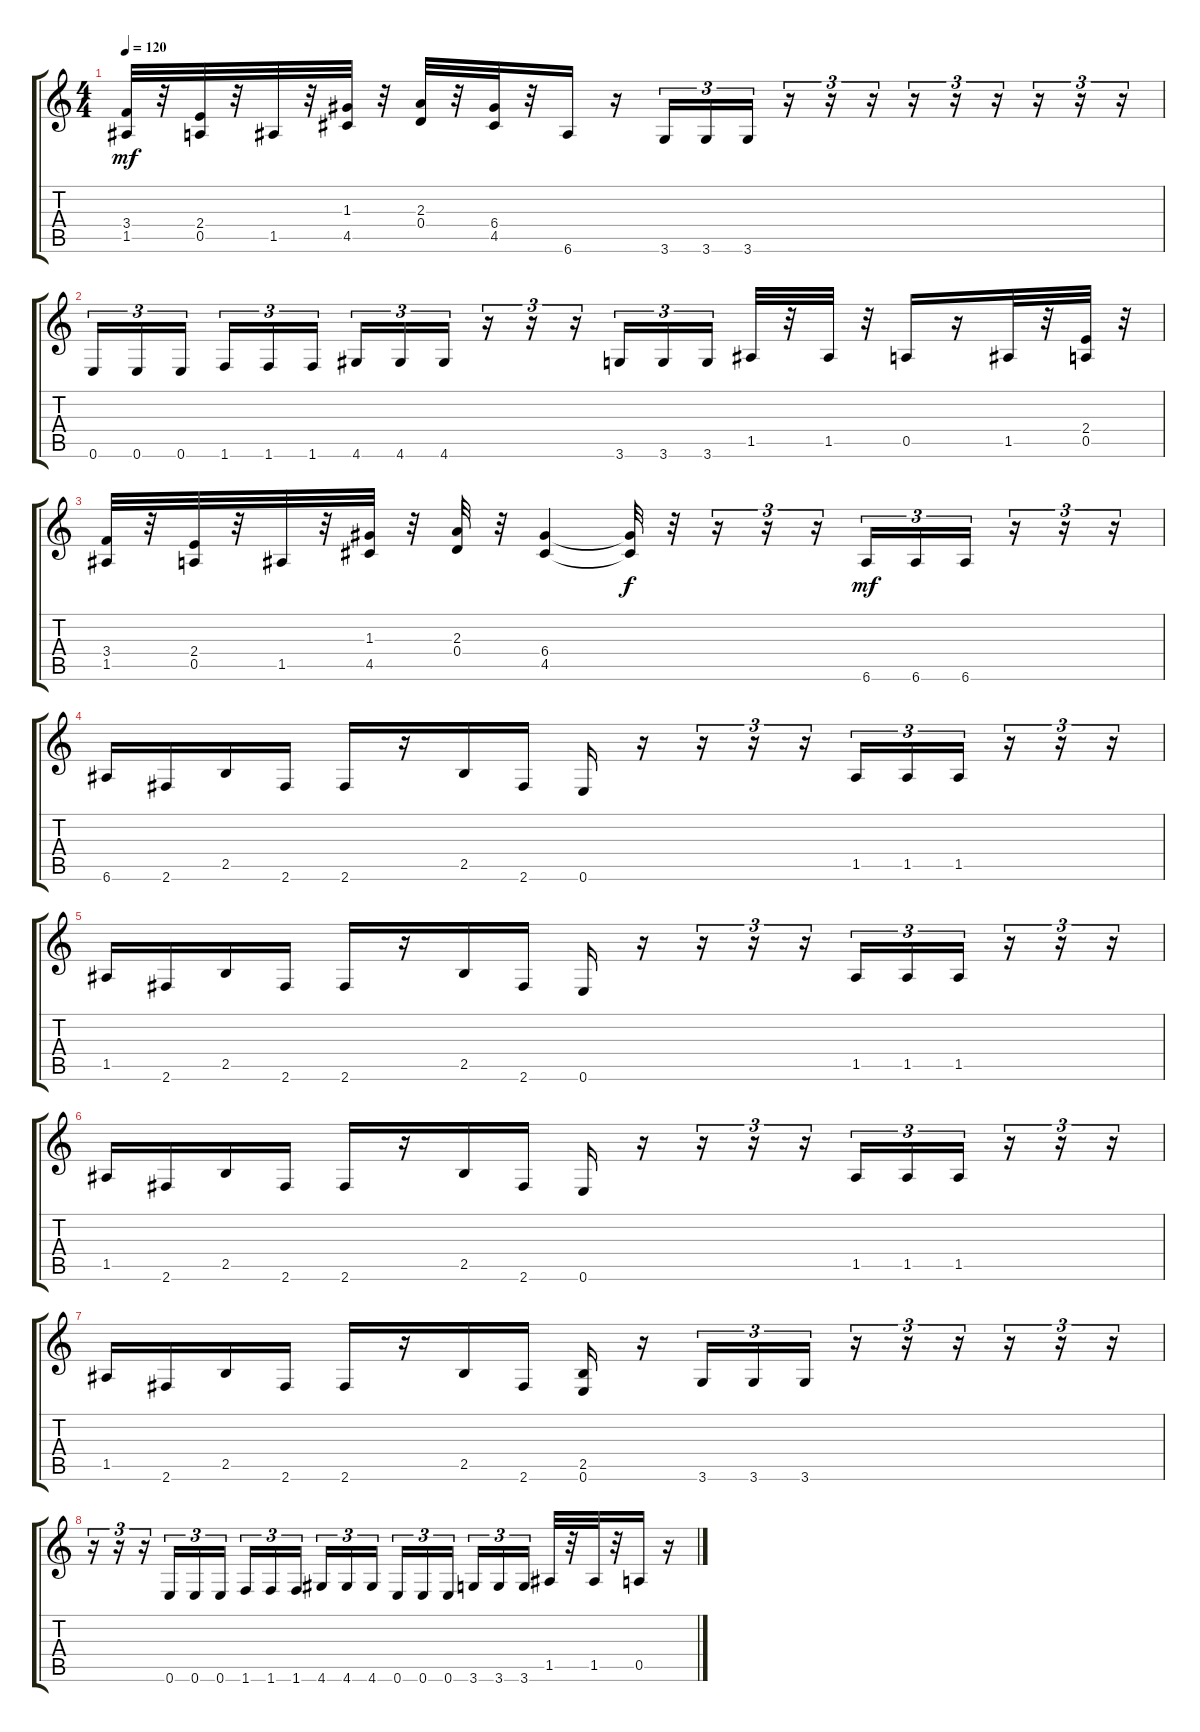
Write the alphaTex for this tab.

\track "" {instrument distortionguitar}
\staff {score tabs}
\tuning (E4 B3 G3 D3 A2 E2) {hide}
\ts (4 4)
\tempo 120
\clef g2
\ks c
(3.4 1.5).32{dy mf} r.32 (2.4 0.5).32 r.32 1.5.32 r.32 (1.3 4.5).32 r.32 (2.3 0.4).32 r.32 (6.4 4.5).32 r.32 6.6.16 r.16 3.6.16{tu (3 2)} 3.6.16{tu (3 2)} 3.6.16{tu (3 2)} r.16{tu (3 2)} r.16{tu (3 2)} r.16{tu (3 2)} r.16{tu (3 2)} r.16{tu (3 2)} r.16{tu (3 2)} r.16{tu (3 2)} r.16{tu (3 2)} r.16{tu (3 2)} |
0.6.16{tu (3 2)} 0.6.16{tu (3 2)} 0.6.16{tu (3 2) beam splitsecondary} 1.6.16{tu (3 2)} 1.6.16{tu (3 2)} 1.6.16{tu (3 2)} 4.6.16{tu (3 2)} 4.6.16{tu (3 2)} 4.6.16{tu (3 2)} r.16{tu (3 2)} r.16{tu (3 2)} r.16{tu (3 2)} 3.6.16{tu (3 2)} 3.6.16{tu (3 2)} 3.6.16{tu (3 2) beam splitsecondary} 1.5.32 r.32 1.5.32 r.32 0.5.16 r.16 1.5.32 r.32 (2.4 0.5).32 r.32 |
(3.4 1.5).32 r.32 (2.4 0.5).32 r.32 1.5.32 r.32 (1.3 4.5).32 r.32 (2.3 0.4).32 r.32 (6.4 4.5).4 (6.4{t} 4.5{t}).32{dy f} r.32 r.16{tu (3 2)} r.16{tu (3 2)} r.16{tu (3 2)} 6.6.16{tu (3 2) dy mf} 6.6.16{tu (3 2)} 6.6.16{tu (3 2)} r.16{tu (3 2)} r.16{tu (3 2)} r.16{tu (3 2)} |
6.6.16 2.6.16 2.5.16 2.6.16 2.6.16 r.16 2.5.16 2.6.16 0.6.16 r.16 r.16{tu (3 2)} r.16{tu (3 2)} r.16{tu (3 2)} 1.5.16{tu (3 2)} 1.5.16{tu (3 2)} 1.5.16{tu (3 2)} r.16{tu (3 2)} r.16{tu (3 2)} r.16{tu (3 2)} |
1.5.16 2.6.16 2.5.16 2.6.16 2.6.16 r.16 2.5.16 2.6.16 0.6.16 r.16 r.16{tu (3 2)} r.16{tu (3 2)} r.16{tu (3 2)} 1.5.16{tu (3 2)} 1.5.16{tu (3 2)} 1.5.16{tu (3 2)} r.16{tu (3 2)} r.16{tu (3 2)} r.16{tu (3 2)} |
1.5.16 2.6.16 2.5.16 2.6.16 2.6.16 r.16 2.5.16 2.6.16 0.6.16 r.16 r.16{tu (3 2)} r.16{tu (3 2)} r.16{tu (3 2)} 1.5.16{tu (3 2)} 1.5.16{tu (3 2)} 1.5.16{tu (3 2)} r.16{tu (3 2)} r.16{tu (3 2)} r.16{tu (3 2)} |
1.5.16 2.6.16 2.5.16 2.6.16 2.6.16 r.16 2.5.16 2.6.16 (2.5 0.6).16 r.16 3.6.16{tu (3 2)} 3.6.16{tu (3 2)} 3.6.16{tu (3 2)} r.16{tu (3 2)} r.16{tu (3 2)} r.16{tu (3 2)} r.16{tu (3 2)} r.16{tu (3 2)} r.16{tu (3 2)} |
r.16{tu (3 2)} r.16{tu (3 2)} r.16{tu (3 2)} 0.6.16{tu (3 2)} 0.6.16{tu (3 2)} 0.6.16{tu (3 2)} 1.6.16{tu (3 2)} 1.6.16{tu (3 2)} 1.6.16{tu (3 2) beam splitsecondary} 4.6.16{tu (3 2)} 4.6.16{tu (3 2)} 4.6.16{tu (3 2)} 0.6.16{tu (3 2)} 0.6.16{tu (3 2)} 0.6.16{tu (3 2) beam splitsecondary} 3.6.16{tu (3 2)} 3.6.16{tu (3 2)} 3.6.16{tu (3 2)} 1.5.32 r.32 1.5.32 r.32 0.5.16 r.16
